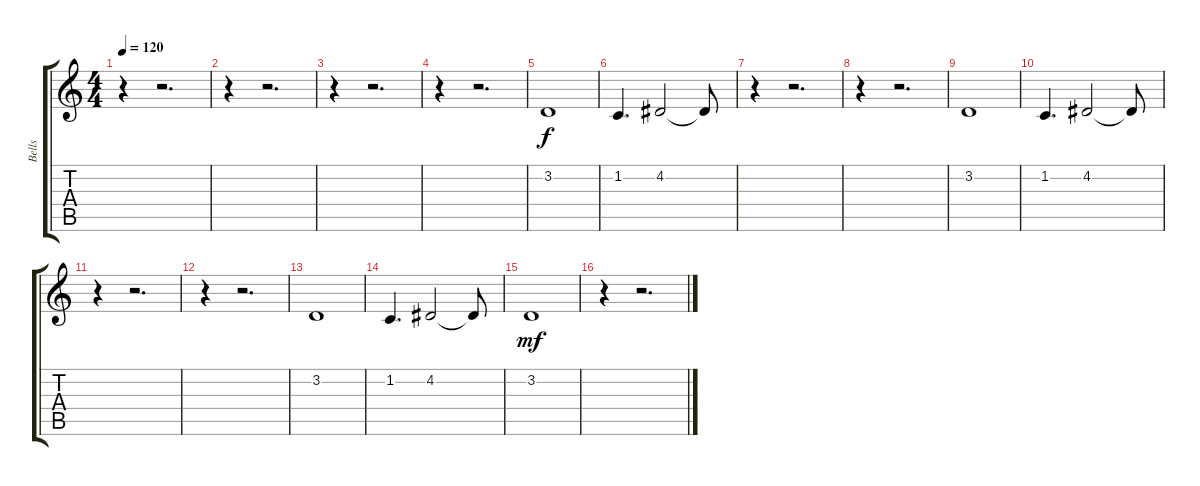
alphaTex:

\track ("Bells" "Bells") {instrument tubularbells}
\staff {score tabs}
\tuning (E4 B3 G3 D3 A2 E2) {hide}
\ts (4 4)
\tempo 120
\clef g2
\ks c
r.4{dy f instrument tubularbells} r.2{d} |
r.4 r.2{d} |
r.4 r.2{d} |
r.4 r.2{d} |
3.2.1 |
1.2.4{d} 4.2.2 4.2{t}.8 |
r.4 r.2{d} |
r.4 r.2{d} |
3.2.1 |
1.2.4{d} 4.2.2 4.2{t}.8 |
r.4 r.2{d} |
r.4 r.2{d} |
3.2.1 |
1.2.4{d} 4.2.2 4.2{t}.8 |
3.2.1{dy mf} |
r.4 r.2{d}
